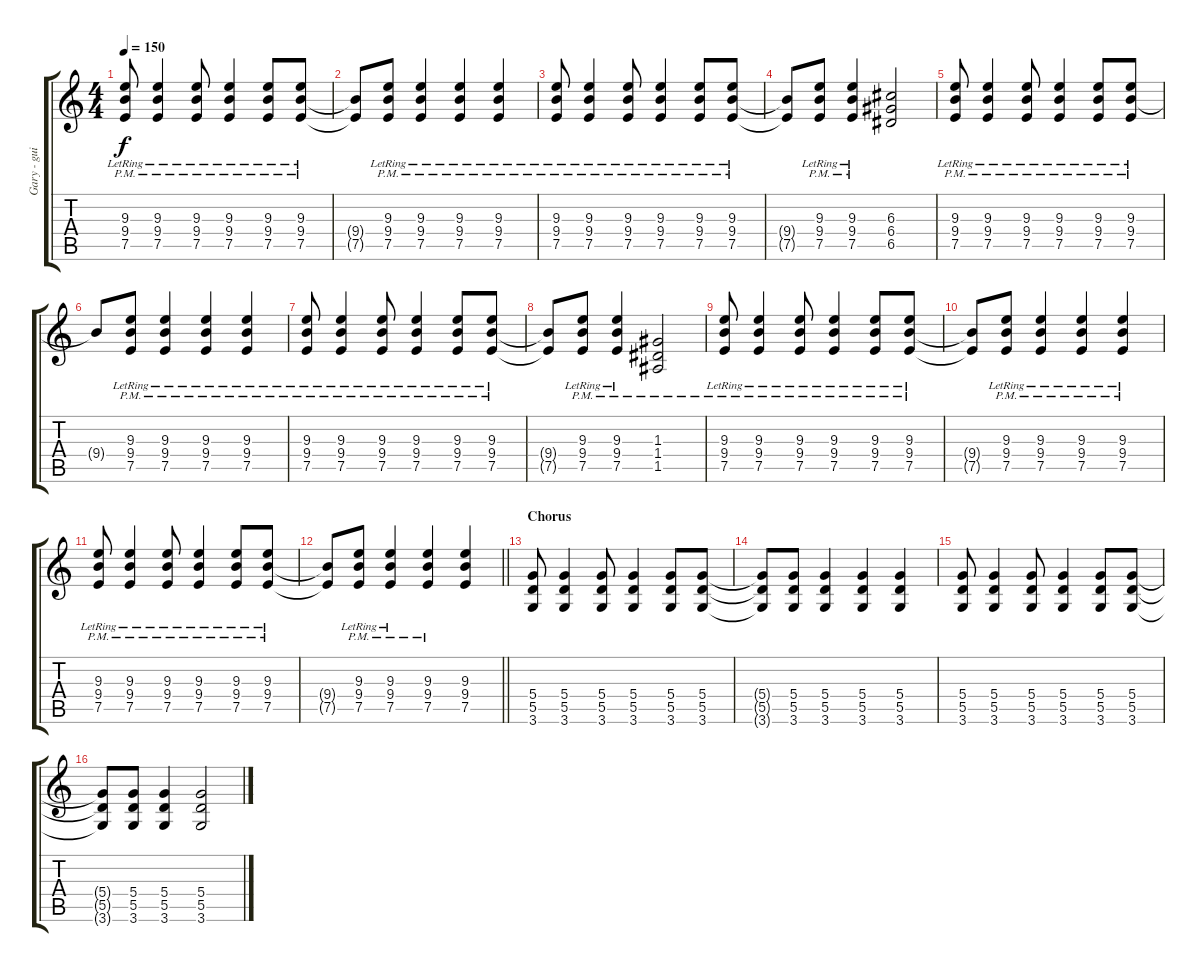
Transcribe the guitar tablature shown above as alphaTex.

\track ("Gary - guitar" "Gary - gui") {instrument distortionguitar}
\staff {score tabs}
\tuning (E4 B3 G3 D3 A2 E2) {hide}
\ts (4 4)
\tempo 150
\clef g2
\ks c
(9.3{pm} 9.4{pm lr} 7.5{pm lr}).8{dy f} (9.3{pm} 9.4{pm lr} 7.5{pm lr}).4 (9.3{pm} 9.4{pm lr} 7.5{pm lr}).8 (9.3{pm} 9.4{pm lr} 7.5{pm lr}).4 (9.3{pm} 9.4{pm lr} 7.5{pm lr}).8 (9.3{pm} 9.4{pm lr} 7.5{pm lr}).8 |
(9.4{t} 7.5{t}).8 (9.3{pm} 9.4{pm lr} 7.5{pm lr}).8 (9.3{pm} 9.4{pm lr} 7.5{pm lr}).4 (9.3{pm} 9.4{pm lr} 7.5{pm lr}).4 (9.3{pm} 9.4{pm lr} 7.5{pm lr}).4 |
(9.3{pm} 9.4{pm lr} 7.5{pm lr}).8 (9.3{pm} 9.4{pm lr} 7.5{pm lr}).4 (9.3{pm} 9.4{pm lr} 7.5{pm lr}).8 (9.3{pm} 9.4{pm lr} 7.5{pm lr}).4 (9.3{pm} 9.4{pm lr} 7.5{pm lr}).8 (9.3{pm} 9.4{pm lr} 7.5{pm lr}).8 |
(9.4{t} 7.5{t}).8 (9.3{pm} 9.4{pm lr} 7.5{pm lr}).8 (9.3{pm} 9.4{pm lr} 7.5{pm lr}).4 (6.3 6.4 6.5).2 |
(9.3{pm} 9.4{pm lr} 7.5{pm lr}).8 (9.3{pm} 9.4{pm lr} 7.5{pm lr}).4 (9.3{pm} 9.4{pm lr} 7.5{pm lr}).8 (9.3{pm} 9.4{pm lr} 7.5{pm lr}).4 (9.3{pm} 9.4{pm lr} 7.5{pm lr}).8 (9.3{pm} 9.4{pm lr} 7.5{pm lr}).8 |
9.4{t}.8 (9.3{pm} 9.4{pm lr} 7.5{pm lr}).8 (9.3{pm} 9.4{pm lr} 7.5{pm lr}).4 (9.3{pm} 9.4{pm lr} 7.5{pm lr}).4 (9.3{pm} 9.4{pm lr} 7.5{pm lr}).4 |
(9.3{pm} 9.4{pm lr} 7.5{pm lr}).8 (9.3{pm} 9.4{pm lr} 7.5{pm lr}).4 (9.3{pm} 9.4{pm lr} 7.5{pm lr}).8 (9.3{pm} 9.4{pm lr} 7.5{pm lr}).4 (9.3{pm} 9.4{pm lr} 7.5{pm lr}).8 (9.3{pm} 9.4{pm lr} 7.5{pm lr}).8 |
(9.4{t} 7.5{t}).8 (9.3{pm} 9.4{pm lr} 7.5{pm lr}).8 (9.3{pm} 9.4{pm lr} 7.5{pm lr}).4 (1.3{pm} 1.4{pm} 1.5{pm}).2 |
(9.3{pm} 9.4{pm lr} 7.5{pm lr}).8 (9.3{pm} 9.4{pm lr} 7.5{pm lr}).4 (9.3{pm} 9.4{pm lr} 7.5{pm lr}).8 (9.3{pm} 9.4{pm lr} 7.5{pm lr}).4 (9.3{pm} 9.4{pm lr} 7.5{pm lr}).8 (9.3{pm} 9.4{pm lr} 7.5{pm lr}).8 |
(9.4{t} 7.5{t}).8 (9.3{pm} 9.4{pm lr} 7.5{pm lr}).8 (9.3{pm} 9.4{pm lr} 7.5{pm lr}).4 (9.3{pm} 9.4{pm lr} 7.5{pm lr}).4 (9.3{pm} 9.4{pm lr} 7.5{pm lr}).4 |
(9.3{pm} 9.4{pm lr} 7.5{pm lr}).8 (9.3{pm} 9.4{pm lr} 7.5{pm lr}).4 (9.3{pm} 9.4{pm lr} 7.5{pm lr}).8 (9.3{pm} 9.4{pm lr} 7.5{pm lr}).4 (9.3{pm} 9.4{pm lr} 7.5{pm lr}).8 (9.3{pm} 9.4{pm lr} 7.5{pm lr}).8 |
\barLineRight lightlight
(9.4{t} 7.5{t}).8 (9.3{pm} 9.4{pm lr} 7.5{pm lr}).8 (9.3{pm} 9.4{pm lr} 7.5{pm lr}).4 (9.3{pm} 9.4{pm} 7.5{pm}).4 (9.3 9.4 7.5).4 |
\section ("" "Chorus")
(5.4 5.5 3.6).8 (5.4 5.5 3.6).4 (5.4 5.5 3.6).8 (5.4 5.5 3.6).4 (5.4 5.5 3.6).8 (5.4 5.5 3.6).8 |
(5.4{t} 5.5{t} 3.6{t}).8 (5.4 5.5 3.6).8 (5.4 5.5 3.6).4 (5.4 5.5 3.6).4 (5.4 5.5 3.6).4 |
(5.4 5.5 3.6).8 (5.4 5.5 3.6).4 (5.4 5.5 3.6).8 (5.4 5.5 3.6).4 (5.4 5.5 3.6).8 (5.4 5.5 3.6).8 |
(5.4{t} 5.5{t} 3.6{t}).8 (5.4 5.5 3.6).8 (5.4 5.5 3.6).4 (5.4 5.5 3.6).2
